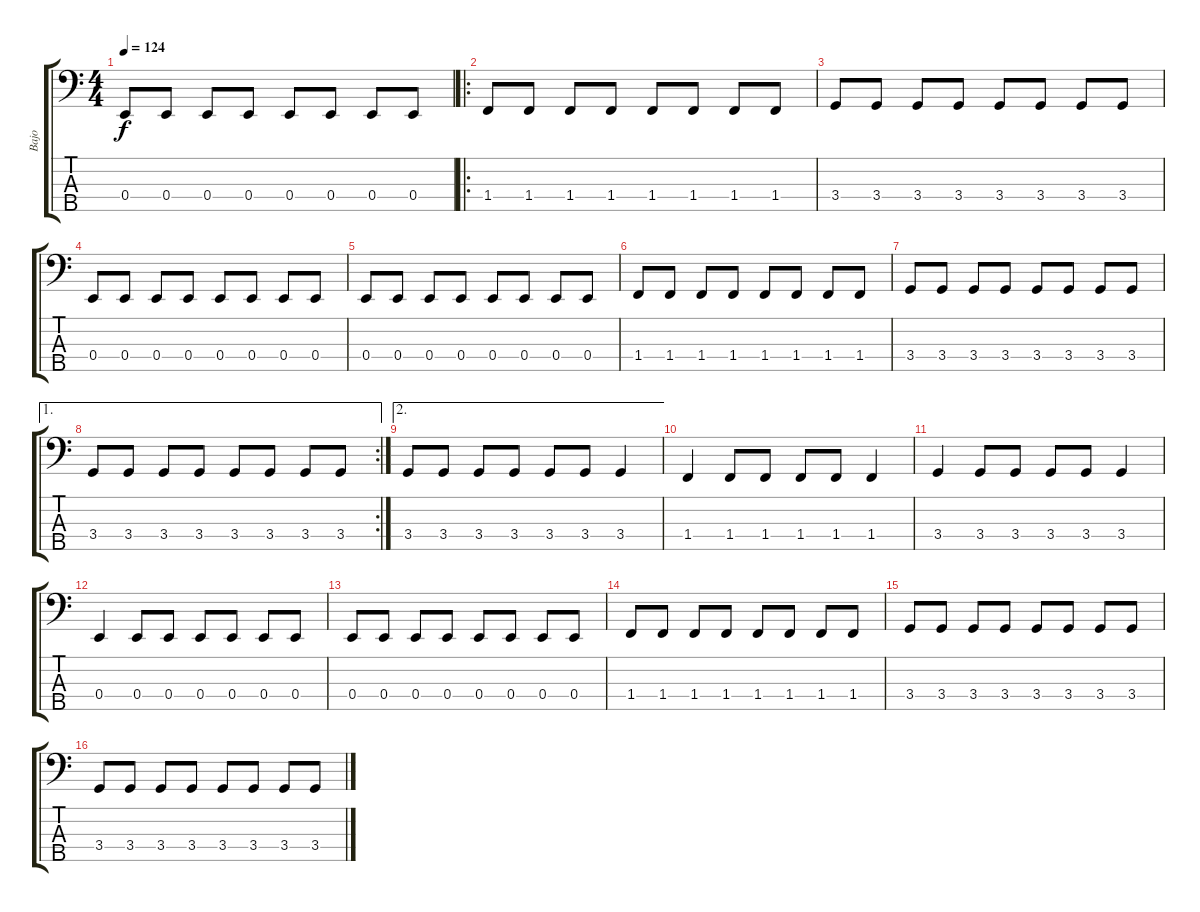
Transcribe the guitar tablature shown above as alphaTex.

\track ("Bajo" "Bajo") {instrument electricbasspick}
\staff {score tabs}
\tuning (G2 D2 A1 E1 B0) {hide}
\ts (4 4)
\tempo 124
\clef f4
\ks c
0.4.8{dy f} 0.4.8 0.4.8 0.4.8 0.4.8 0.4.8 0.4.8 0.4.8 |
\ro
1.4.8 1.4.8 1.4.8 1.4.8 1.4.8 1.4.8 1.4.8 1.4.8 |
3.4.8 3.4.8 3.4.8 3.4.8 3.4.8 3.4.8 3.4.8 3.4.8 |
0.4.8 0.4.8 0.4.8 0.4.8 0.4.8 0.4.8 0.4.8 0.4.8 |
0.4.8 0.4.8 0.4.8 0.4.8 0.4.8 0.4.8 0.4.8 0.4.8 |
1.4.8 1.4.8 1.4.8 1.4.8 1.4.8 1.4.8 1.4.8 1.4.8 |
3.4.8 3.4.8 3.4.8 3.4.8 3.4.8 3.4.8 3.4.8 3.4.8 |
\ae 1
\rc 2
3.4.8 3.4.8 3.4.8 3.4.8 3.4.8 3.4.8 3.4.8 3.4.8 |
\ae 2
3.4.8 3.4.8 3.4.8 3.4.8 3.4.8 3.4.8 3.4.4 |
1.4.4 1.4.8 1.4.8 1.4.8 1.4.8 1.4.4 |
3.4.4 3.4.8 3.4.8 3.4.8 3.4.8 3.4.4 |
0.4.4 0.4.8 0.4.8 0.4.8 0.4.8 0.4.8 0.4.8 |
0.4.8 0.4.8 0.4.8 0.4.8 0.4.8 0.4.8 0.4.8 0.4.8 |
1.4.8 1.4.8 1.4.8 1.4.8 1.4.8 1.4.8 1.4.8 1.4.8 |
3.4.8 3.4.8 3.4.8 3.4.8 3.4.8 3.4.8 3.4.8 3.4.8 |
3.4.8 3.4.8 3.4.8 3.4.8 3.4.8 3.4.8 3.4.8 3.4.8
